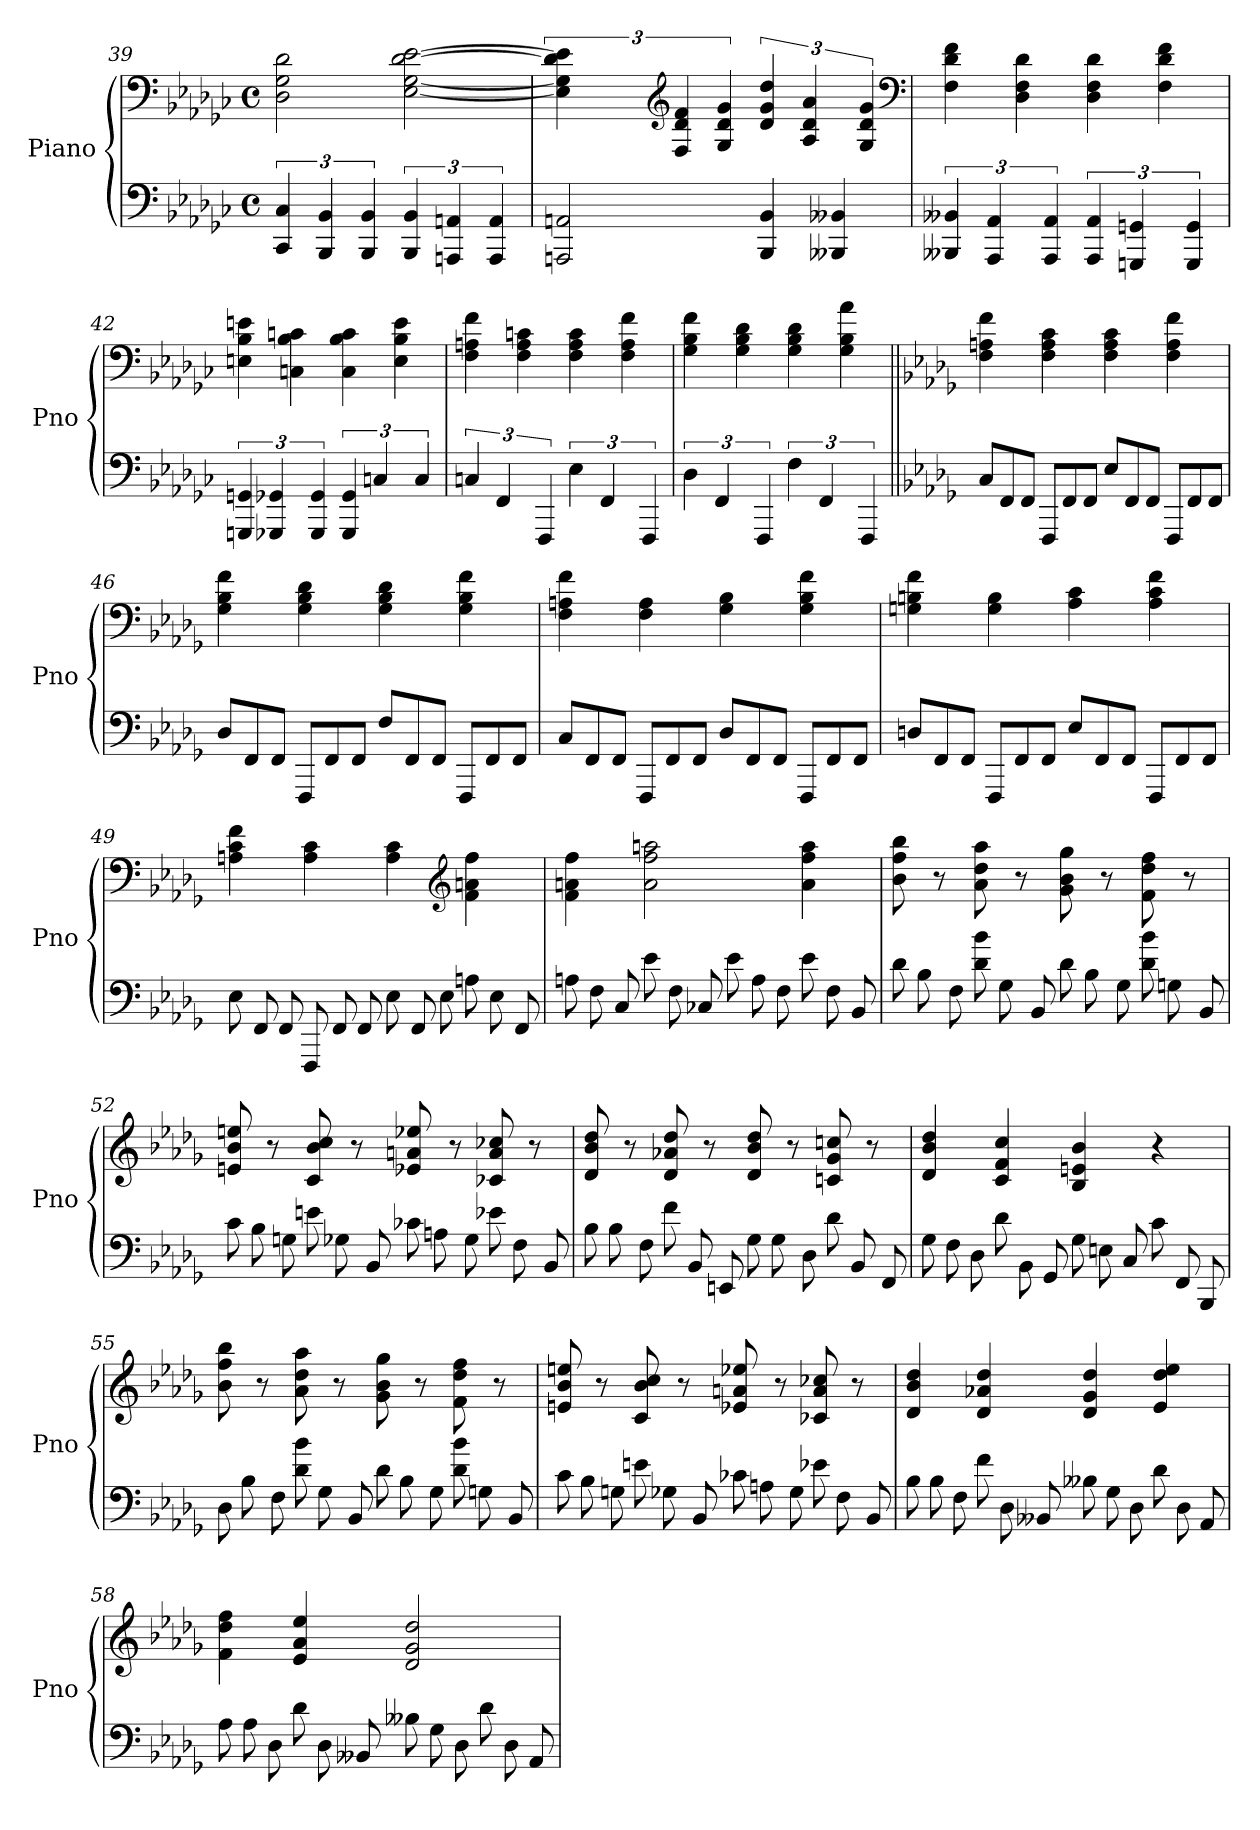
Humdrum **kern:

**kern	**kern
*part1	*part1
*staff2	*staff1
*I"Piano	*
*I'Pno	*
*clefF4	*clefF4
*k[b-e-a-d-g-c-]	*k[b-e-a-d-g-c-]
*M4/4	*M4/4
*met(c)	*met(c)
=39	=39
6CC- 6C-	2D- 2G- 2d-
6BBB- 6BB-	.
6BBB- 6BB-	.
6BBB- 6BB-	[2E- [2G- [2d- [2e-
6AAAn 6AAn	.
6AAA 6AA	.
=40	=40
2AAAn 2AAn	6E-] 6G-] 6d-] 6e-]
*	*clefG2
.	6F 6d- 6f
.	6G- 6d- 6g-
4BBB- 4BB-	6d- 6g- 6dd-
.	6A- 6d- 6a-
4BBB--X 4BB--X	.
.	6G- 6d- 6g-
*	*clefF4
=41	=41
6BBB--X 6BB--X	4F 4d- 4f
6AAA- 6AA-	.
.	4D- 4F 4d-
6AAA- 6AA-	.
6AAA- 6AA-	4D- 4F 4d-
6GGGn 6GGn	.
.	4F 4d- 4f
6GGG 6GG	.
=42	=42
6GGGn 6GGn	4En 4B- 4en
6GGG-X 6GG-X	.
.	4Cn 4B- 4cn
6GGG- 6GG-	.
6GGG- 6GG-	4C 4B- 4c
6Cn	.
.	4E 4B- 4e
6C	.
=43	=43
6Cn	4F 4An 4f
6FF	.
.	4F 4A 4cn
6FFF	.
6E-	4F 4A 4c
6FF	.
.	4F 4A 4f
6FFF	.
=44	=44
6D-	4G- 4B- 4f
6FF	.
.	4G- 4B- 4d-
6FFF	.
6F	4G- 4B- 4d-
6FF	.
.	4G- 4B- 4a-
6FFF	.
=45||	=45||
*k[b-e-a-d-g-]	*k[b-e-a-d-g-]
*Xtuplet	*
12CL	4F 4An 4f
12FF	.
12FFJ	.
12FFFL	4F 4A 4c
12FF	.
12FFJ	.
12E-L	4F 4A 4c
12FF	.
12FFJ	.
12FFFL	4F 4A 4f
12FF	.
12FFJ	.
=46	=46
12D-L	4G- 4B- 4f
12FF	.
12FFJ	.
12FFFL	4G- 4B- 4d-
12FF	.
12FFJ	.
12FL	4G- 4B- 4d-
12FF	.
12FFJ	.
12FFFL	4G- 4B- 4f
12FF	.
12FFJ	.
=47	=47
12CL	4F 4An 4f
12FF	.
12FFJ	.
12FFFL	4F 4A
12FF	.
12FFJ	.
12D-L	4G- 4B-
12FF	.
12FFJ	.
12FFFL	4G- 4B- 4f
12FF	.
12FFJ	.
=48	=48
12DnL	4Gn 4Bn 4f
12FF	.
12FFJ	.
12FFFL	4G 4B
12FF	.
12FFJ	.
12E-L	4A- 4c
12FF	.
12FFJ	.
12FFFL	4A- 4c 4f
12FF	.
12FFJ	.
=49	=49
12E-	4An 4c 4f
12FF	.
12FF	.
12FFF	4A 4c
12FF	.
12FF	.
12E-	4A 4c
12FF	.
12E-	.
*	*clefG2
12An	4f 4an 4ff
12E-\	.
12FF	.
=50	=50
12An	4f 4an 4ff
12F	.
12C	.
12e-	2a 2ff 2aan
12F	.
12C-X	.
12e-	.
12A	.
12F	.
12e-	4a 4ff 4aa
12F	.
12BB-	.
=51	=51
12d-	8b- 8ff 8bb-
12B-	.
.	8r
12F	.
12d- 12b-	8a- 8dd- 8aa-
12G-	.
.	8r
12BB-	.
12d-	8g- 8b- 8gg-
12B-	.
.	8r
12G-	.
12d- 12b-	8f 8dd- 8ff
12Gn	.
.	8r
12BB-	.
=52	=52
12c	8en 8b- 8een
12B-	.
.	8r
12Gn	.
12en	8c 8b- 8cc
12G-X	.
.	8r
12BB-	.
12c-X	8e-X 8an 8ee-X
12An	.
.	8r
12G-	.
12e-X	8c-X 8a 8cc-X
12F	.
.	8r
12BB-	.
=53	=53
12B-	8d- 8b- 8dd-
12B-	.
.	8r
12F	.
12f	8d- 8a-X 8dd-
12BB-	.
.	8r
12EEn	.
12G-	8d- 8b- 8dd-
12G-	.
.	8r
12D-	.
12d-	8cn 8g- 8ccn
12BB-	.
.	8r
12FF	.
=54	=54
12G-	4d- 4b- 4dd-
12F	.
12D-	.
12d-	4c 4f 4cc
12BB-\	.
12GG-	.
12G-	4B- 4en 4b-
12En	.
12C	.
12c	4r
12FF	.
12BBB-	.
=55	=55
12D-	8b- 8ff 8bb-
12B-	.
.	8r
12F	.
12d- 12b-	8a- 8dd- 8aa-
12G-	.
.	8r
12BB-	.
12d-	8g- 8b- 8gg-
12B-	.
.	8r
12G-	.
12d- 12b-	8f 8dd- 8ff
12Gn	.
.	8r
12BB-	.
=56	=56
12c	8en 8b- 8een
12B-	.
.	8r
12Gn	.
12en	8c 8b- 8cc
12G-X	.
.	8r
12BB-	.
12c-X	8e-X 8an 8ee-X
12An	.
.	8r
12G-	.
12e-X	8c-X 8a 8cc-X
12F	.
.	8r
12BB-	.
=57	=57
12B-	4d- 4b- 4dd-
12B-	.
12F	.
12f	4d- 4a-X 4dd-
12D-	.
12BB--X	.
12B--X	4d- 4g- 4dd-
12G-	.
12D-	.
12d-	4e- 4dd- 4ee-
12D-	.
12AA-	.
=58	=58
12A-	4f 4dd- 4ff
12A-	.
12D-	.
12d-	4e- 4a- 4ee-
12D-	.
12BB--X	.
12B--X	2d- 2g- 2dd-
12G-	.
12D-	.
12d-	.
12D-	.
12AA-	.
=	=
*-	*-
